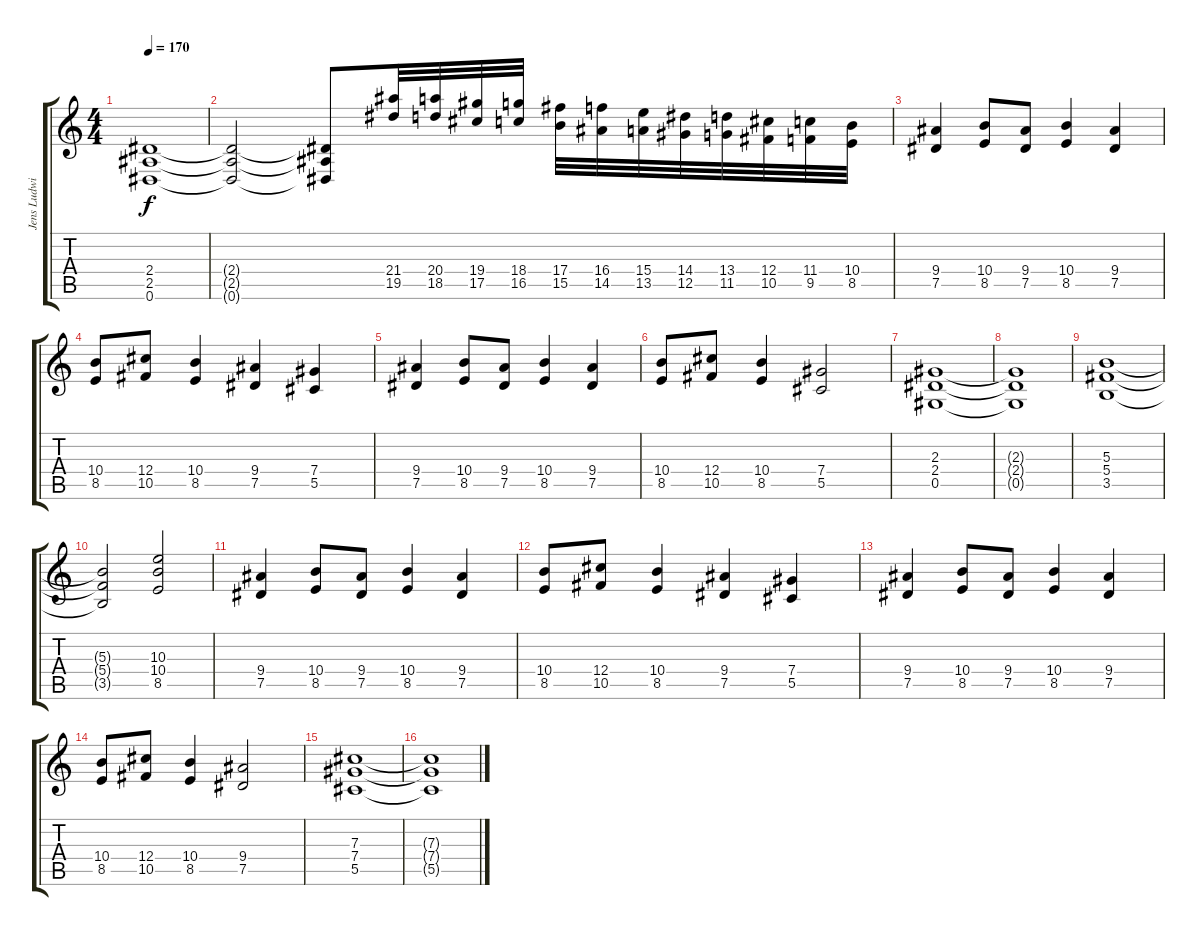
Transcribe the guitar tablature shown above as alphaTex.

\track ("Jens Ludwig (?)" "Jens Ludwi") {instrument distortionguitar}
\staff {score tabs}
\tuning (Eb4 Bb3 Gb3 Db3 Ab2 Eb2) {hide}
\ts (4 4)
\tempo 170
\clef g2
\ks c
(2.4{t} 2.5{t} 0.6{t}).1{dy f} |
(2.4{t} 2.5{t} 0.6{t}).2 (2.4{t} 2.5{t} 0.6{t}).8 (21.4 19.5).32 (20.4 18.5).32 (19.4 17.5).32 (18.4 16.5).32 (17.4 15.5).32 (16.4 14.5).32 (15.4 13.5).32 (14.4 12.5).32 (13.4 11.5).32 (12.4 10.5).32 (11.4 9.5).32 (10.4 8.5).32 |
(9.4 7.5).4 (10.4 8.5).8 (9.4 7.5).8 (10.4 8.5).4 (9.4 7.5).4 |
(10.4 8.5).8 (12.4 10.5).8 (10.4 8.5).4 (9.4 7.5).4 (7.4 5.5).4 |
(9.4 7.5).4 (10.4 8.5).8 (9.4 7.5).8 (10.4 8.5).4 (9.4 7.5).4 |
(10.4 8.5).8 (12.4 10.5).8 (10.4 8.5).4 (7.4 5.5).2 |
(2.3 2.4 0.5).1 |
(2.3{t} 2.4{t} 0.5{t}).1 |
(5.3 5.4 3.5).1 |
(5.3{t} 5.4{t} 3.5{t}).2 (10.3 10.4 8.5).2 |
(9.4 7.5).4 (10.4 8.5).8 (9.4 7.5).8 (10.4 8.5).4 (9.4 7.5).4 |
(10.4 8.5).8 (12.4 10.5).8 (10.4 8.5).4 (9.4 7.5).4 (7.4 5.5).4 |
(9.4 7.5).4 (10.4 8.5).8 (9.4 7.5).8 (10.4 8.5).4 (9.4 7.5).4 |
(10.4 8.5).8 (12.4 10.5).8 (10.4 8.5).4 (9.4 7.5).2 |
(7.3 7.4 5.5).1 |
(7.3{t} 7.4{t} 5.5{t}).1
